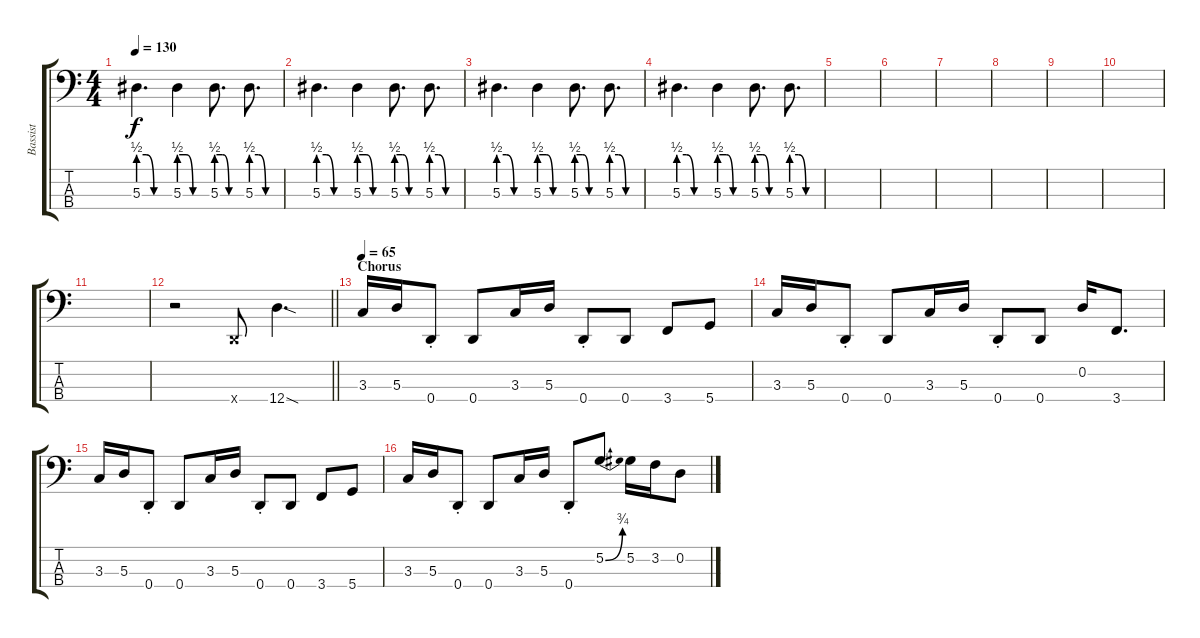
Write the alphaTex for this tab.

\track ("Bassist" "Bassist") {instrument electricbassfinger}
\staff {score tabs}
\tuning (G2 D2 A1 D1) {hide}
\ts (4 4)
\tempo 130
\clef f4
\ks c
5.3{be (custom 0 2 15 2 30 0 60 0)}.4{d dy f} 5.3{be (custom 0 2 15 2 30 0 60 0)}.4 5.3{be (custom 0 2 15 2 30 0 60 0)}.8{d} 5.3{be (custom 0 2 15 2 30 0 60 0)}.8{d} |
5.3{be (custom 0 2 15 2 30 0 60 0)}.4{d} 5.3{be (custom 0 2 15 2 30 0 60 0)}.4 5.3{be (custom 0 2 15 2 30 0 60 0)}.8{d} 5.3{be (custom 0 2 15 2 30 0 60 0)}.8{d} |
5.3{be (custom 0 2 15 2 30 0 60 0)}.4{d} 5.3{be (custom 0 2 15 2 30 0 60 0)}.4 5.3{be (custom 0 2 15 2 30 0 60 0)}.8{d} 5.3{be (custom 0 2 15 2 30 0 60 0)}.8{d} |
5.3{be (custom 0 2 15 2 30 0 60 0)}.4{d} 5.3{be (custom 0 2 15 2 30 0 60 0)}.4 5.3{be (custom 0 2 15 2 30 0 60 0)}.8{d} 5.3{be (custom 0 2 15 2 30 0 60 0)}.8{d} |
|
|
|
|
|
|
|
\barLineRight lightlight
r.2 0.4{x}.8 12.4{sod}.4{d} |
\section ("" "Chorus")
\tempo 65
3.3.16 5.3.16 0.4{st}.8 0.4.8 3.3.16 5.3.16 0.4{st}.8 0.4.8 3.4.8 5.4.8 |
3.3.16 5.3.16 0.4{st}.8 0.4.8 3.3.16 5.3.16 0.4{st}.8 0.4.8 0.2.16 3.4.8{d} |
3.3.16 5.3.16 0.4{st}.8 0.4.8 3.3.16 5.3.16 0.4{st}.8 0.4.8 3.4.8 5.4.8 |
3.3.16 5.3.16 0.4{st}.8 0.4.8 3.3.16 5.3.16 0.4{st}.8 5.2{be (bend 0 0 60 3)}.8 5.2.16 3.2.16 0.2.8
